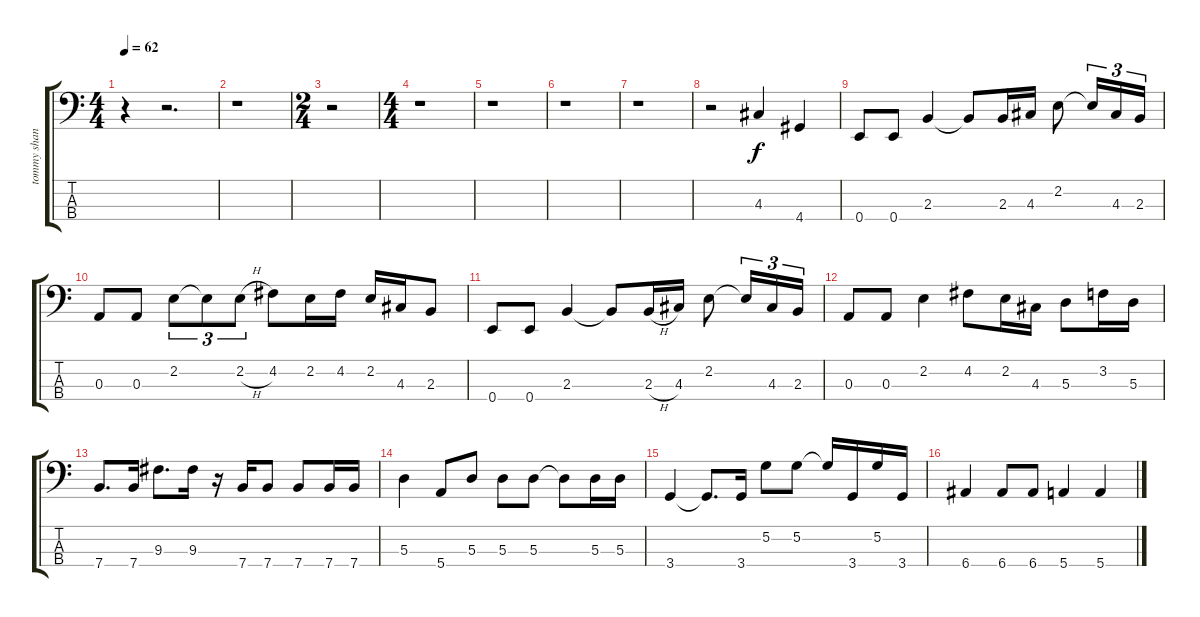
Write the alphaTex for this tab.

\track ("tommy shanon" "tommy shan") {instrument electricbassfinger}
\staff {score tabs}
\tuning (G2 D2 A1 E1) {hide}
\ts (4 4)
\tempo 62
\clef f4
\ks c
r.4{dy f instrument electricbassfinger} r.2{d} |
r.1 |
\ts (2 4)
r.2 |
\ts (4 4)
r.1 |
r.1 |
r.1 |
r.1 |
r.2 4.3.4 4.4.4 |
0.4.8 0.4.8 2.3.4 2.3{t}.8 2.3.16 4.3.16 2.2.8 2.2{t}.16{tu (3 2)} 4.3.16{tu (3 2)} 2.3.16{tu (3 2)} |
0.3.8 0.3.8 2.2.8{tu (3 2)} 2.2{t}.8{tu (3 2)} 2.2{h}.8{tu (3 2)} 4.2.8 2.2.16 4.2.16 2.2.16 4.3.16 2.3.8 |
0.4.8 0.4.8 2.3.4 2.3{t}.8 2.3{h}.16 4.3.16 2.2.8 2.2{t}.16{tu (3 2)} 4.3.16{tu (3 2)} 2.3.16{tu (3 2)} |
0.3.8 0.3.8 2.2.4 4.2.8 2.2.16 4.3.16 5.3.8 3.2.16 5.3.16 |
7.4.8{d} 7.4.16 9.3.8{d} 9.3.16 r.16 7.4.16 7.4.8 7.4.8 7.4.16 7.4.16 |
5.3.4 5.4.8 5.3.8 5.3.8 5.3.8 5.3{t}.8 5.3.16 5.3.16 |
3.4.4 3.4{t}.8{d} 3.4.16 5.2.8 5.2.8 5.2{t}.16 3.4.16 5.2.16 3.4.16 |
6.4.4 6.4.8 6.4.8 5.4.4 5.4.4
